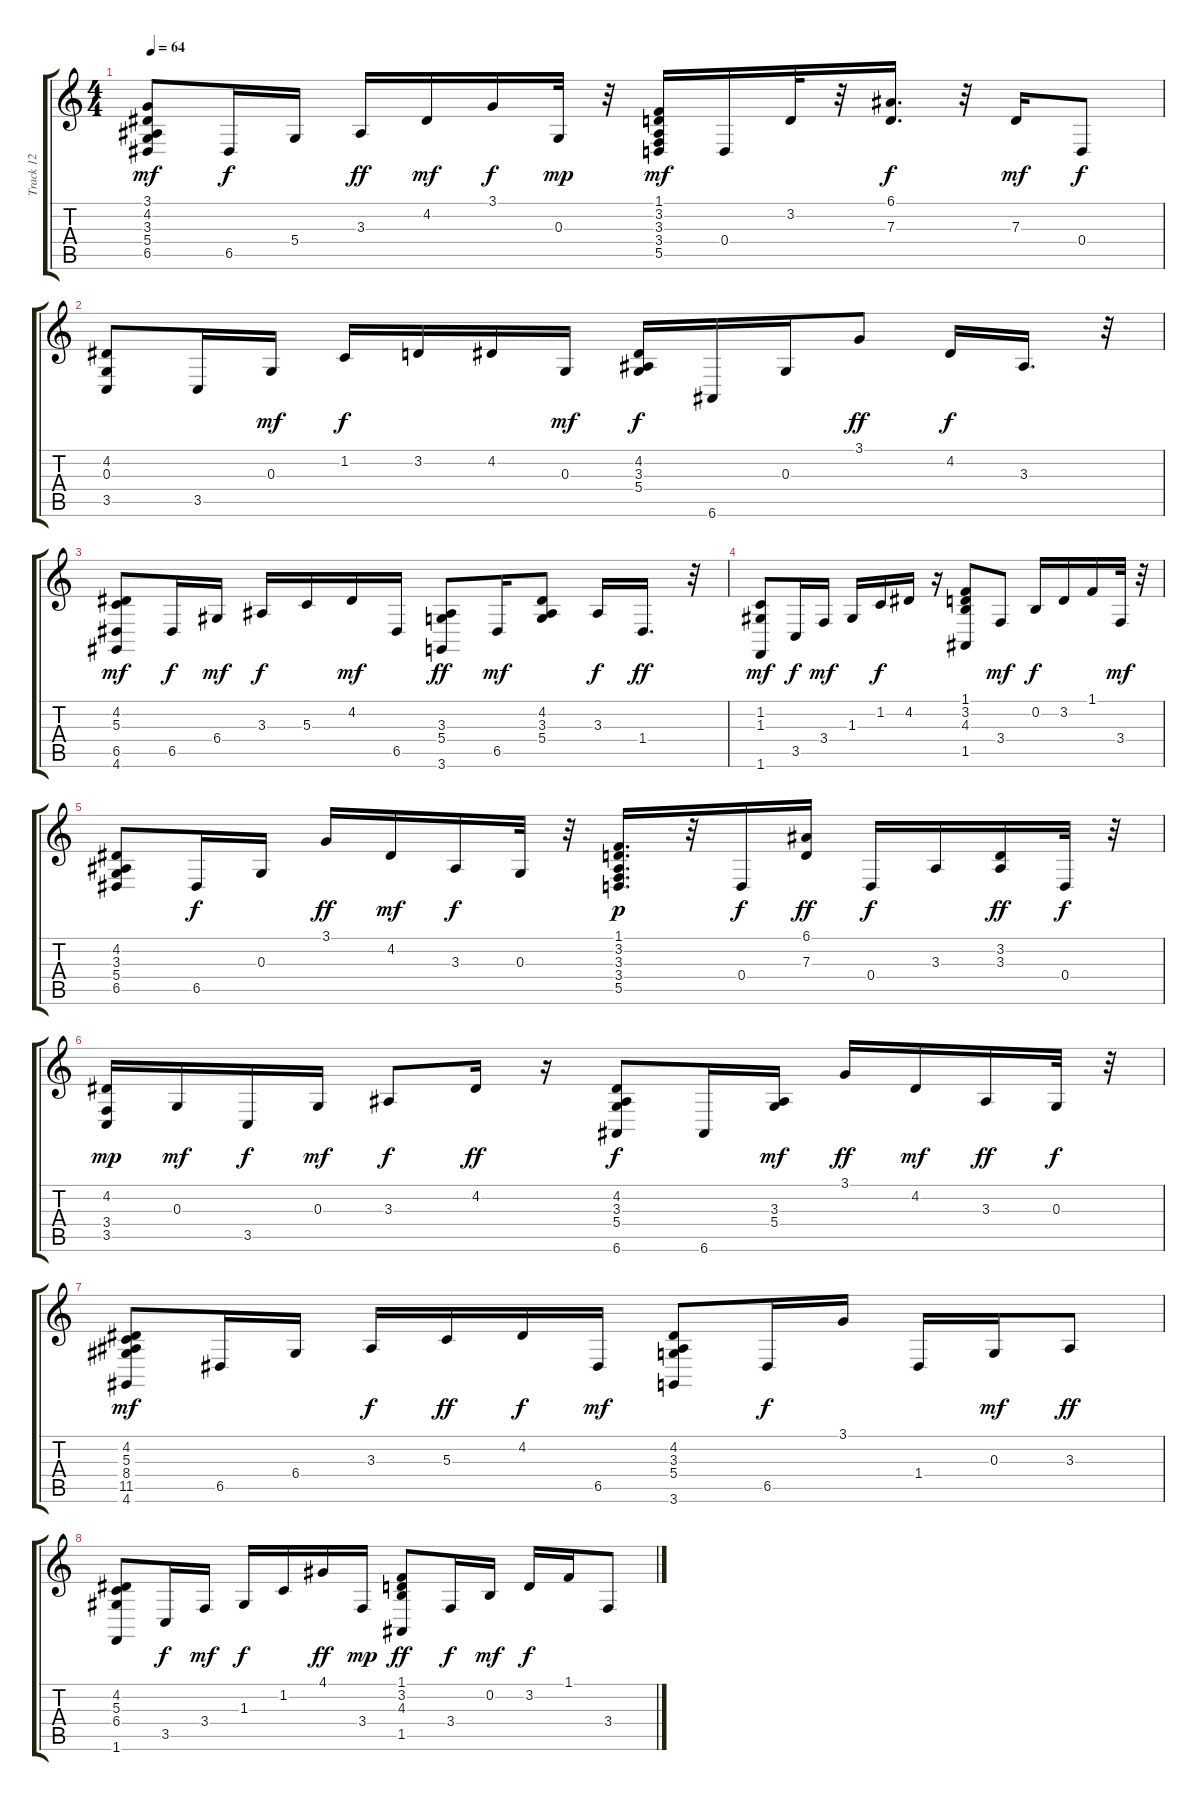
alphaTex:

\track ("Track 12" "Track 12") {instrument acousticgrandpiano}
\staff {score tabs}
\tuning (E4 B3 G3 D3 A2 E2) {hide}
\ts (4 4)
\tempo 64
\clef g2
\ks c
(3.1 4.2 3.3 5.4 6.5).8{dy mf} 6.5.16{dy f} 5.4.16 3.3.16{dy ff} 4.2.16{dy mf} 3.1.16{dy f} 0.3.32{dy mp} r.32 (1.1 3.2 3.3 3.4 5.5).16{dy mf} 0.4.16 3.2.32 r.32 (6.1 7.3).16{d dy f} r.32 7.3.16{dy mf} 0.4.8{dy f} |
(4.2 0.3 3.5).8 3.5.16 0.3.16{dy mf} 1.2.16{dy f} 3.2.16 4.2.16 0.3.16{dy mf} (4.2 3.3 5.4).16{dy f} 6.6.16 0.3.16 3.1.8{dy ff} 4.2.16{dy f} 3.3.16{d} r.32 |
(4.2 5.3 6.5 4.6).8{dy mf} 6.5.16{dy f} 6.4.16{dy mf} 3.3.16{dy f} 5.3.16 4.2.16{dy mf} 6.5.16 (3.3 5.4 3.6).8{dy ff} 6.5.16{dy mf} (4.2 3.3 5.4).8 3.3.16{dy f} 1.4.16{d dy ff} r.32 |
(1.2 1.3 1.6).8{dy mf} 3.5.16{dy f} 3.4.16{dy mf} 1.3.16 1.2.16{dy f} 4.2.16 r.16 (1.1 3.2 4.3 1.5).8 3.4.8{dy mf} 0.2.16{dy f} 3.2.16 1.1.16 3.4.32{dy mf} r.32 |
(4.2 3.3 5.4 6.5).8 6.5.16{dy f} 0.3.16 3.1.16{dy ff} 4.2.16{dy mf} 3.3.16{dy f} 0.3.32 r.32 (1.1 3.2 3.3 3.4 5.5).16{d dy p} r.32 0.4.16{dy f} (6.1 7.3).16{dy ff} 0.4.16{dy f} 3.3.16 (3.2 3.3).16{dy ff} 0.4.32{dy f} r.32 |
(4.2 3.4 3.5).16{dy mp} 0.3.16{dy mf} 3.5.16{dy f} 0.3.16{dy mf} 3.3.8{dy f} 4.2.16{dy ff} r.16 (4.2 3.3 5.4 6.6).8{dy f} 6.6.16 (3.3 5.4).16{dy mf} 3.1.16{dy ff} 4.2.16{dy mf} 3.3.16{dy ff} 0.3.32{dy f} r.32 |
(4.2 5.3 8.4 11.5 4.6).8{dy mf} 6.5.16 6.4.16 3.3.16{dy f} 5.3.16{dy ff} 4.2.16{dy f} 6.5.16{dy mf} (4.2 3.3 5.4 3.6).8 6.5.16{dy f} 3.1.16 1.4.16 0.3.16{dy mf} 3.3.8{dy ff} |
(4.2 5.3 6.4 1.6).8 3.5.16{dy f} 3.4.16{dy mf} 1.3.16{dy f} 1.2.16 4.1.16{dy ff} 3.4.16{dy mp} (1.1 3.2 4.3 1.5).8{dy ff} 3.4.16{dy f} 0.2.16{dy mf} 3.2.16{dy f} 1.1.16 3.4.8
